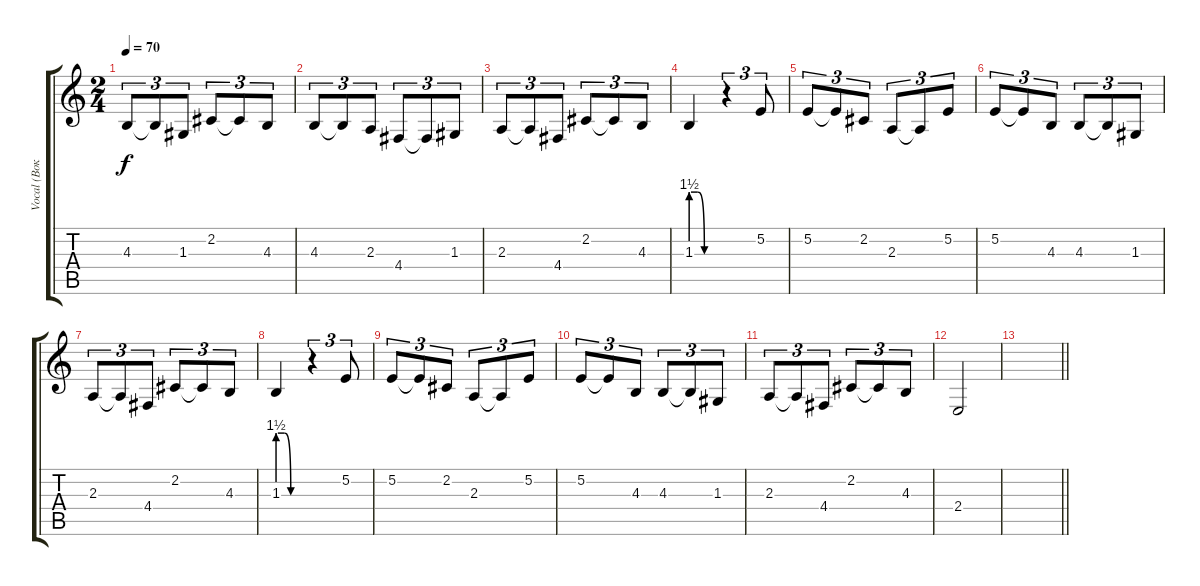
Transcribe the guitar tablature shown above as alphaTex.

\track ("Vocal (Вокал)" "Vocal (Вок") {instrument harmonica}
\staff {score tabs}
\tuning (E4 B3 G3 D3 A2 E2) {hide}
\ts (2 4)
\tempo 70
\clef g2
\ks c
4.3.8{tu (3 2) dy f} 4.3{t}.8{tu (3 2)} 1.3.8{tu (3 2)} 2.2.8{tu (3 2)} 2.2{t}.8{tu (3 2)} 4.3.8{tu (3 2)} |
4.3.8{tu (3 2)} 4.3{t}.8{tu (3 2)} 2.3.8{tu (3 2)} 4.4.8{tu (3 2)} 4.4{t}.8{tu (3 2)} 1.3.8{tu (3 2)} |
2.3.8{tu (3 2)} 2.3{t}.8{tu (3 2)} 4.4.8{tu (3 2)} 2.2.8{tu (3 2)} 2.2{t}.8{tu (3 2)} 4.3.8{tu (3 2)} |
1.3{be (custom 0 6 15 6 30 0 60 0)}.4 r.4{tu (3 2)} 5.2.8{tu (3 2)} |
5.2.8{tu (3 2)} 5.2{t}.8{tu (3 2)} 2.2.8{tu (3 2)} 2.3.8{tu (3 2)} 2.3{t}.8{tu (3 2)} 5.2.8{tu (3 2)} |
5.2.8{tu (3 2)} 5.2{t}.8{tu (3 2)} 4.3.8{tu (3 2)} 4.3.8{tu (3 2)} 4.3{t}.8{tu (3 2)} 1.3.8{tu (3 2)} |
2.3.8{tu (3 2)} 2.3{t}.8{tu (3 2)} 4.4.8{tu (3 2)} 2.2.8{tu (3 2)} 2.2{t}.8{tu (3 2)} 4.3.8{tu (3 2)} |
1.3{be (custom 0 6 15 6 30 0 60 0)}.4 r.4{tu (3 2)} 5.2.8{tu (3 2)} |
5.2.8{tu (3 2)} 5.2{t}.8{tu (3 2)} 2.2.8{tu (3 2)} 2.3.8{tu (3 2)} 2.3{t}.8{tu (3 2)} 5.2.8{tu (3 2)} |
5.2.8{tu (3 2)} 5.2{t}.8{tu (3 2)} 4.3.8{tu (3 2)} 4.3.8{tu (3 2)} 4.3{t}.8{tu (3 2)} 1.3.8{tu (3 2)} |
2.3.8{tu (3 2)} 2.3{t}.8{tu (3 2)} 4.4.8{tu (3 2)} 2.2.8{tu (3 2)} 2.2{t}.8{tu (3 2)} 4.3.8{tu (3 2)} |
2.4.2 |
\barLineRight lightlight
